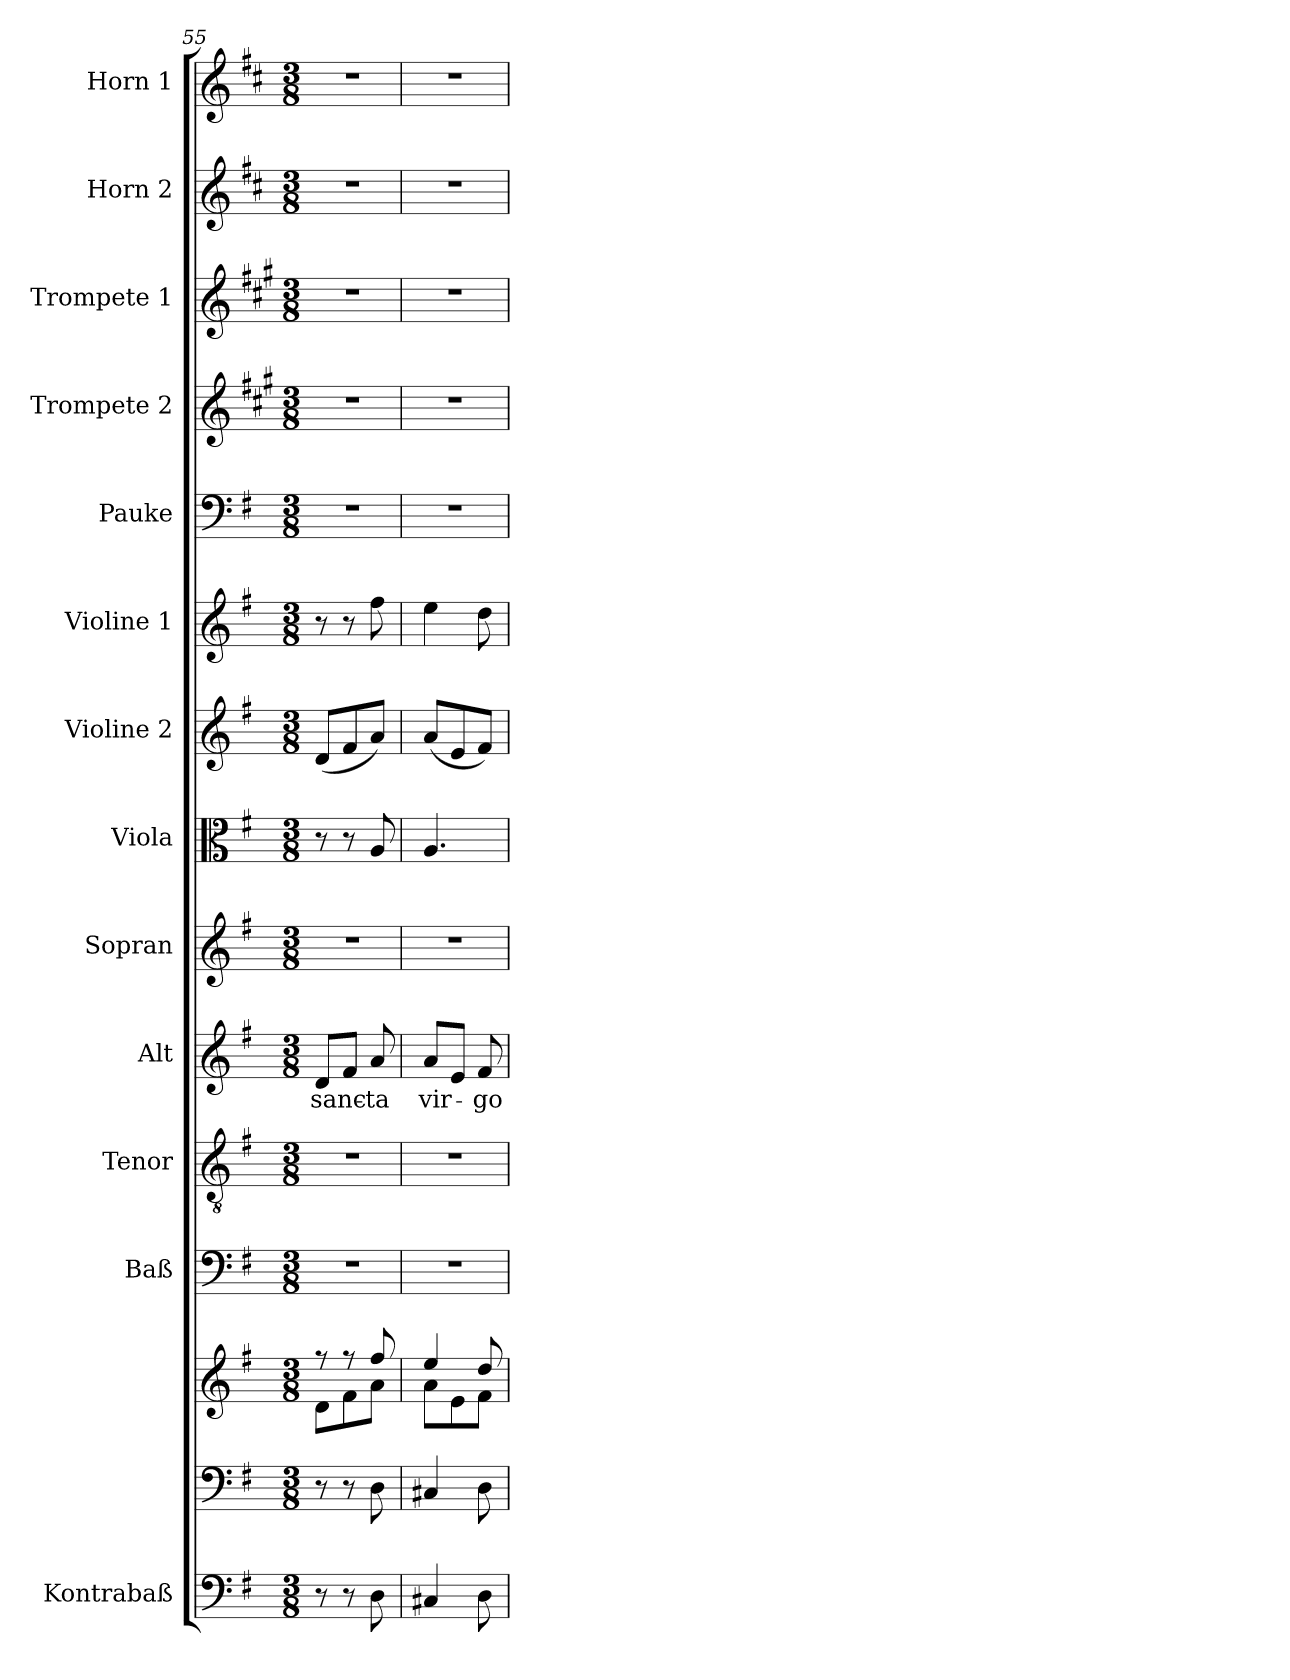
**kern	**kern	**kern	**kern	**kern	**kern	**text	**kern	**kern	**kern	**kern	**kern	**kern	**kern	**kern	**kern
*part14	*part13	*part13	*part12	*part11	*part10	*part10	*part9	*part8	*part7	*part6	*part5	*part4	*part3	*part2	*part1
*staff15	*staff14	*staff13	*staff12	*staff11	*staff10	*staff10	*staff9	*staff8	*staff7	*staff6	*staff5	*staff4	*staff3	*staff2	*staff1
*I"Kontrabaß	*	*	*I"Baß	*I"Tenor	*I"Alt	*	*I"Sopran	*I"Viola	*I"Violine 2	*I"Violine 1	*I"Pauke	*I"Trompete 2	*I"Trompete 1	*I"Horn 2	*I"Horn 1
*I'Kb.	*	*	*	*	*	*	*	*I'Vla.	*I'Vl. 2	*I'Vl. 1	*	*I'Tr. 2	*I'Tr. 1	*I'Hr. 2	*I'Hr. 1
!!LO:PB:g=z
*clefF4	*clefF4	*clefG2	*clefF4	*clefGv2	*clefG2	*	*clefG2	*clefC3	*clefG2	*clefG2	*clefF4	*clefG2	*clefG2	*clefG2	*clefG2
*ITrd7c12	*	*	*	*	*	*	*	*	*	*	*	*ITrd1c2	*ITrd1c2	*ITrd4c7	*ITrd4c7
*k[f#]	*k[f#]	*k[f#]	*k[f#]	*k[f#]	*k[f#]	*	*k[f#]	*k[f#]	*k[f#]	*k[f#]	*k[f#]	*k[f#]	*k[f#]	*k[f#]	*k[f#]
*G:	*G:	*G:	*G:	*G:	*G:	*	*G:	*G:	*G:	*G:	*G:	*G:	*G:	*G:	*G:
*M3/8	*M3/8	*M3/8	*M3/8	*M3/8	*M3/8	*	*M3/8	*M3/8	*M3/8	*M3/8	*M3/8	*M3/8	*M3/8	*M3/8	*M3/8
=55	=55	=55	=55	=55	=55	=55	=55	=55	=55	=55	=55	=55	=55	=55	=55
*	*	*^	*	*	*	*	*	*	*	*	*	*	*	*	*
!	!	!	!	!	!	!	!LO:LY:b	!	!	!	!	!	!	!	!	!
8r	8r	8ree	8d\L	4.r	4.r	8d/L	sanc-	4.r	8r	(<8d/L	8r	4.r	4.r	4.r	4.r	4.r
8r	8r	8ree	8f#\	.	.	8f#/J	.	.	8r	8f#/	8r	.	.	.	.	.
!	!	!	!	!	!	!	!LO:LY:b	!	!	!	!	!	!	!	!	!
8DD\	8D\	8ff#/	8a\J	.	.	8a/	-ta	.	8A/	8a/J)	8ff#\	.	.	.	.	.
=56	=56	=56	=56	=56	=56	=56	=56	=56	=56	=56	=56	=56	=56	=56	=56	=56
!	!	!	!	!	!	!	!LO:LY:b	!	!	!	!	!	!	!	!	!
4CC#X/	4C#X/	4ee/	8a\L	4.r	4.r	8a/L	vir-	4.r	4.A/	(<8a/L	4ee\	4.r	4.r	4.r	4.r	4.r
.	.	.	8e\	.	.	8e/J	.	.	.	8e/	.	.	.	.	.	.
!	!	!	!	!	!	!	!LO:LY:b	!	!	!	!	!	!	!	!	!
8DD\	8D\	8dd/	8f#\J	.	.	8f#/	-go	.	.	8f#/J)	8dd\	.	.	.	.	.
*	*	*v	*v	*	*	*	*	*	*	*	*	*	*	*	*	*
=	=	=	=	=	=	=	=	=	=	=	=	=	=	=	=
*-	*-	*-	*-	*-	*-	*-	*-	*-	*-	*-	*-	*-	*-	*-	*-
